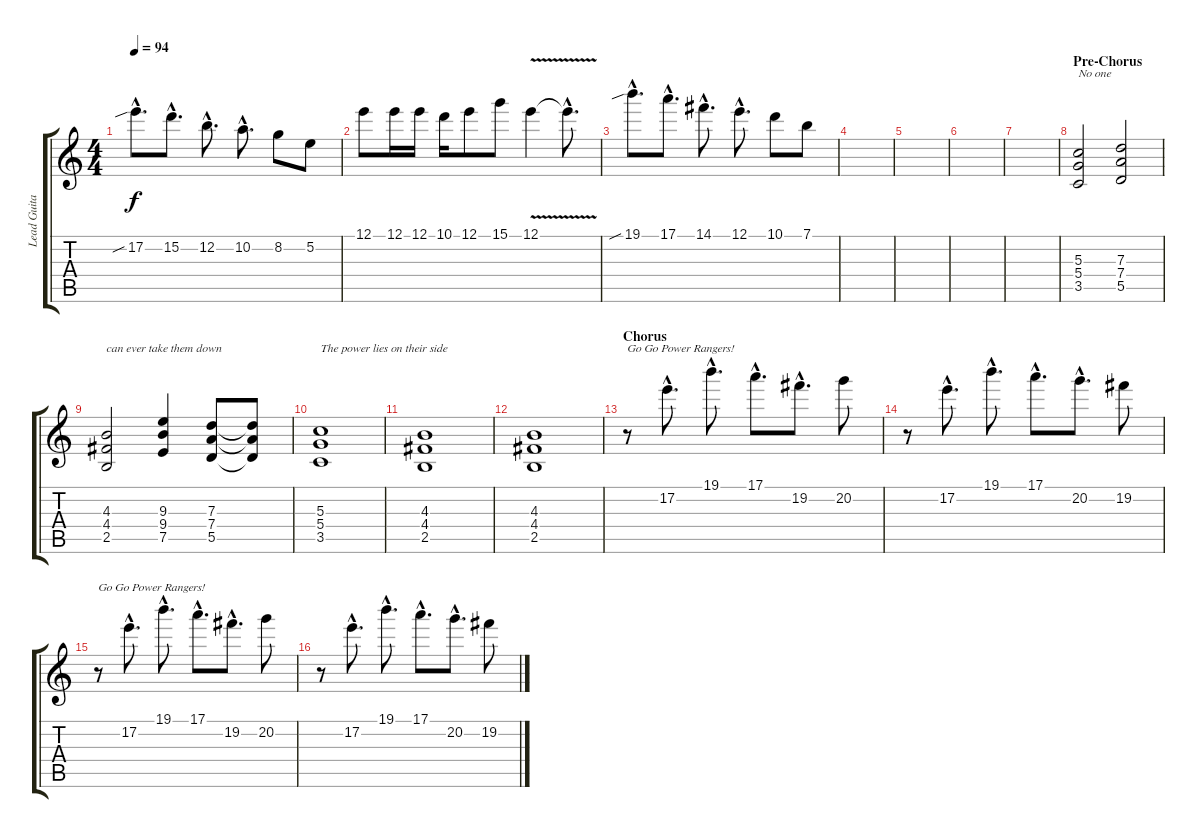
\track ("Lead Guitar" "Lead Guita") {instrument distortionguitar}
\staff {score tabs}
\tuning (E4 B3 G3 D3 A2 E2) {hide}
\ts (4 4)
\tempo 94
\clef g2
\ks c
17.2{sib hac}.8{d dy f} 15.2{hac}.8{d} 12.2{hac}.8{d} 10.2{hac}.8{d} 8.2.8 5.2.8 |
12.1.8 12.1.16 12.1.16 10.1.16 12.1.8 15.1.8 12.1{v}.4 12.1{hac t}.8{d} |
19.1{sib hac}.8{d} 17.1{hac}.8{d} 14.1{hac}.8{d} 12.1{hac}.8{d} 10.1.8 7.1.8 |
|
|
|
|
\section ("" "Pre-Chorus")
(5.3 5.4 3.5).2{txt "No one" volume 8} (7.3 7.4 5.5).2 |
(4.3 4.4 2.5).2{txt "can ever take them down"} (9.3 9.4 7.5).4 (7.3 7.4 5.5).8 (7.3{t} 7.4{t} 5.5{t}).8 |
(5.3 5.4 3.5).1{txt "The power lies on their side"} |
(4.3 4.4 2.5).1 |
(4.3 4.4 2.5).1 |
\section ("" "Chorus")
r.8{txt "Go Go Power Rangers!" volume 12} 17.2{hac}.8{d} 19.1{hac}.8{d} 17.1{hac}.8{d} 19.2{hac}.8{d} 20.2.8 |
r.8 17.2{hac}.8{d} 19.1{hac}.8{d} 17.1{hac}.8{d} 20.2{hac}.8{d} 19.2.8 |
r.8{txt "Go Go Power Rangers!"} 17.2{hac}.8{d} 19.1{hac}.8{d} 17.1{hac}.8{d} 19.2{hac}.8{d} 20.2.8 |
r.8 17.2{hac}.8{d} 19.1{hac}.8{d} 17.1{hac}.8{d} 20.2{hac}.8{d} 19.2.8
